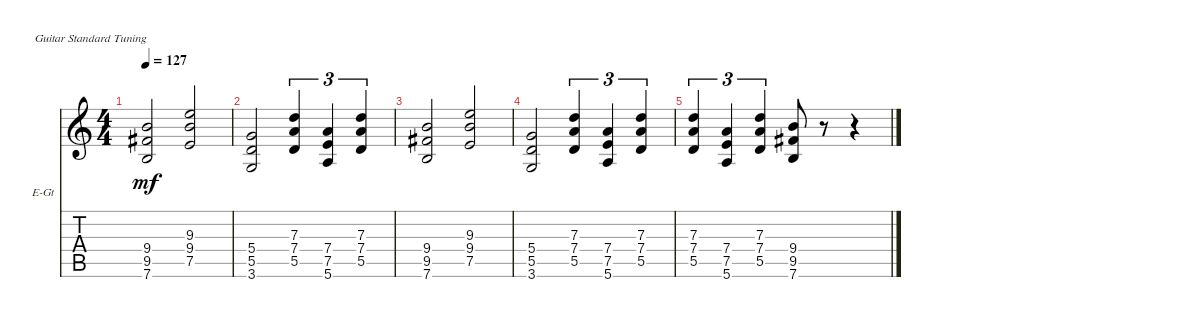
\bracketExtendMode nobrackets
\firstSystemTrackNameOrientation horizontal
\otherSystemsTrackNameOrientation horizontal
\track ("Mike McCready" "E-Gt") {instrument distortionguitar}
\staff {score tabs}
\tuning (E4 B3 G3 D3 A2 E2)
\ts (4 4)
\tempo 127
\clef g2
\ks c
(7.6 9.5 9.4).2{dy mf} (7.5 9.4 9.3).2 |
(5.5 5.4 3.6).2 (5.5 7.4 7.3).4{tu (3 2)} (5.6 7.5 7.4).4{tu (3 2)} (7.4 7.3 5.5).4{tu (3 2)} |
(7.6 9.5 9.4).2 (7.5 9.4 9.3).2 |
(5.5 5.4 3.6).2 (5.5 7.4 7.3).4{tu (3 2)} (5.6 7.5 7.4).4{tu (3 2)} (7.4 7.3 5.5).4{tu (3 2)} |
(5.5 7.4 7.3).4{tu (3 2)} (5.6 7.5 7.4).4{tu (3 2)} (7.4 7.3 5.5).4{tu (3 2)} (9.5 9.4 7.6).8 r.8 r.4
